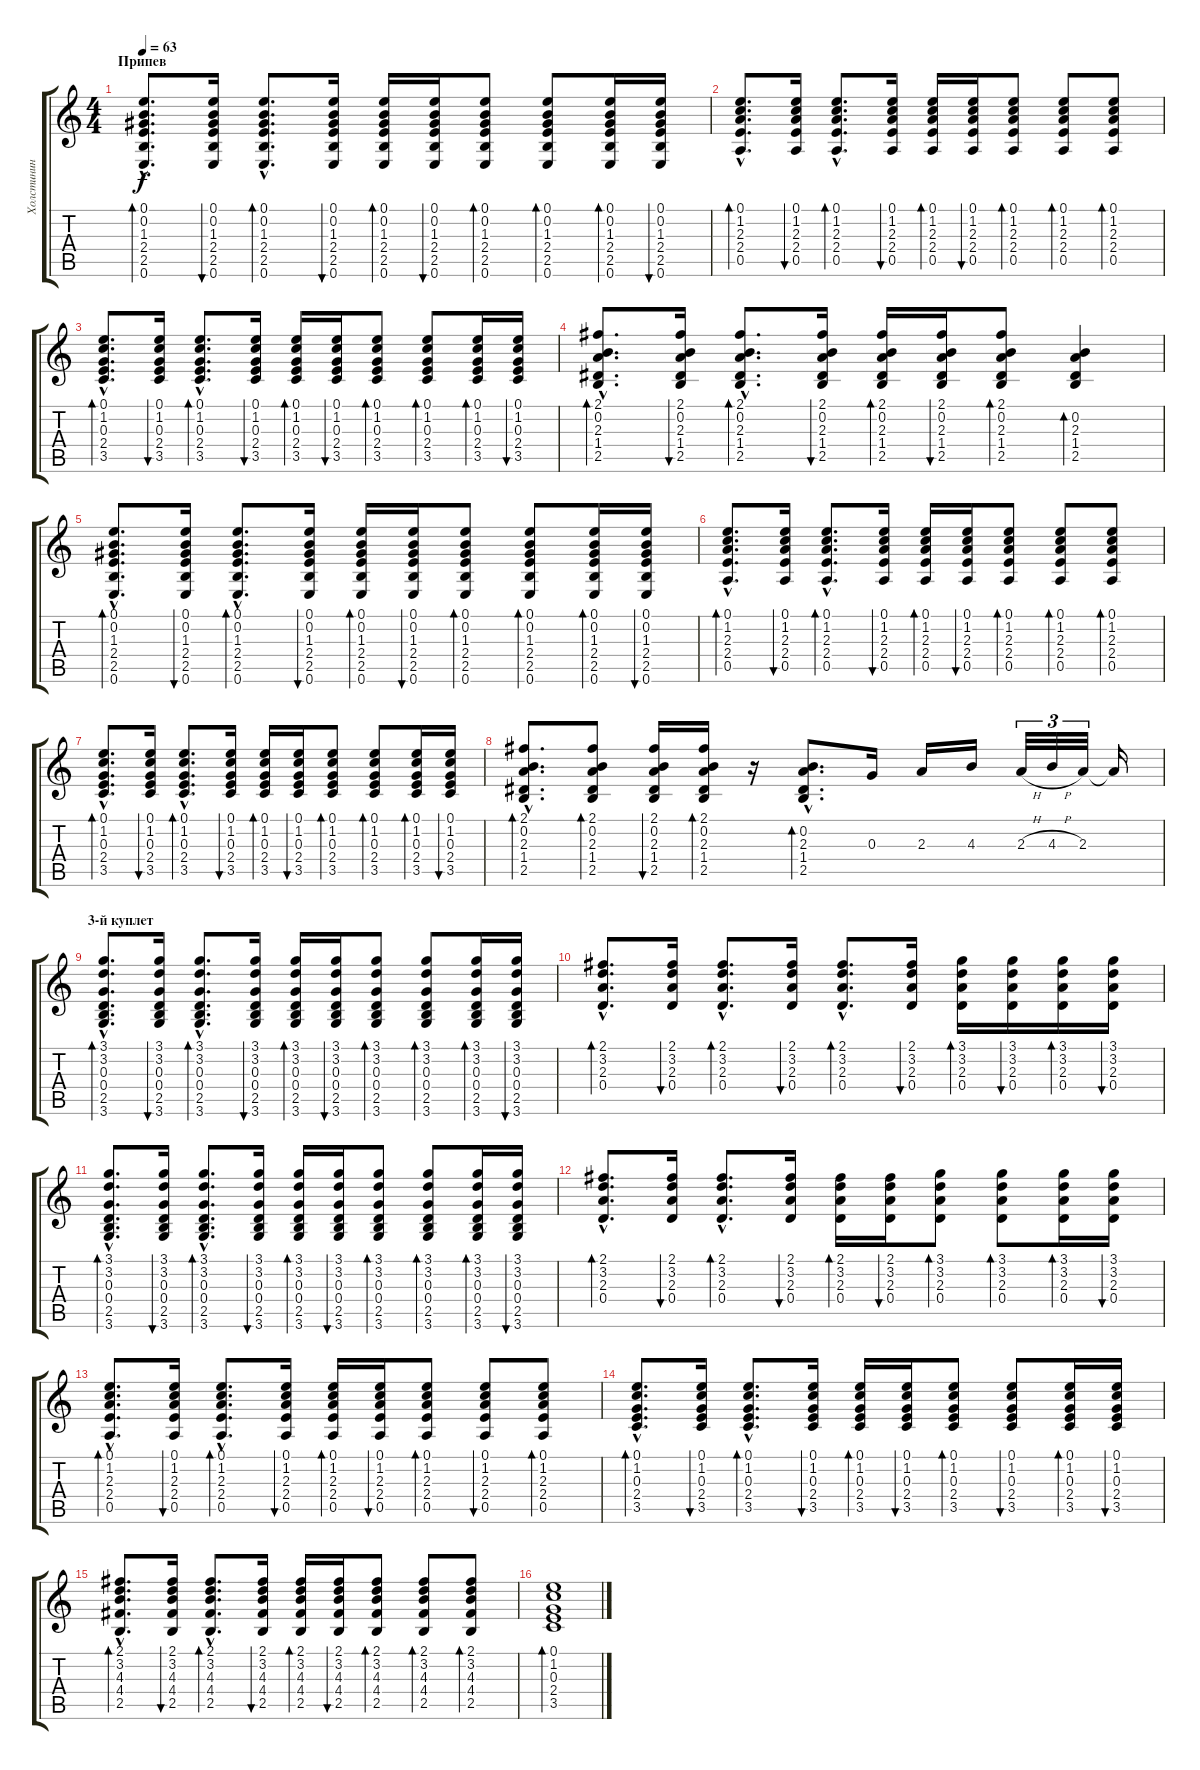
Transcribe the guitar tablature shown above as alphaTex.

\track ("Холстинин" "Холстинин") {instrument acousticguitarsteel}
\staff {score tabs}
\tuning (E4 B3 G3 D3 A2 E2) {hide}
\ts (4 4)
\section ("" "Припев")
\tempo 63
\clef g2
\ks c
(0.1{hac} 0.2{hac} 1.3{hac} 2.4{hac} 2.5{hac} 0.6{hac}).8{d bd 60 dy f} (0.1 0.2 1.3 2.4 2.5 0.6).16{bu 30} (0.1{hac} 0.2{hac} 1.3{hac} 2.4{hac} 2.5{hac} 0.6{hac}).8{d bd 30} (0.1 0.2 1.3 2.4 2.5 0.6).16{bu 30} (0.1 0.2 1.3 2.4 2.5 0.6).16{bd 30} (0.1 0.2 1.3 2.4 2.5 0.6).16{bu 30} (0.1 0.2 1.3 2.4 2.5 0.6).8{bd 30} (0.1 0.2 1.3 2.4 2.5 0.6).8{bd 30} (0.1 0.2 1.3 2.4 2.5 0.6).16{bd 30} (0.1 0.2 1.3 2.4 2.5 0.6).16{bu 30} |
(0.1{hac} 1.2{hac} 2.3{hac} 2.4{hac} 0.5{hac}).8{d bd 60} (0.1 1.2 2.3 2.4 0.5).16{bu 30} (0.1{hac} 1.2{hac} 2.3{hac} 2.4{hac} 0.5{hac}).8{d bd 30} (0.1 1.2 2.3 2.4 0.5).16{bu 30} (0.1 1.2 2.3 2.4 0.5).16{bd 30} (0.1 1.2 2.3 2.4 0.5).16{bu 30} (0.1 1.2 2.3 2.4 0.5).8{bd 30} (0.1 1.2 2.3 2.4 0.5).8{bd 30} (0.1 1.2 2.3 2.4 0.5).8{bd 30} |
(0.1{hac} 1.2{hac} 0.3{hac} 2.4{hac} 3.5{hac}).8{d bd 60} (0.1 1.2 0.3 2.4 3.5).16{bu 30} (0.1{hac} 1.2{hac} 0.3{hac} 2.4{hac} 3.5{hac}).8{d bd 30} (0.1 1.2 0.3 2.4 3.5).16{bu 30} (0.1 1.2 0.3 2.4 3.5).16{bd 30} (0.1 1.2 0.3 2.4 3.5).16{bu 30} (0.1 1.2 0.3 2.4 3.5).8{bd 30} (0.1 1.2 0.3 2.4 3.5).8{bd 30} (0.1 1.2 0.3 2.4 3.5).16{bd 30} (0.1 1.2 0.3 2.4 3.5).16{bu 30} |
(2.1{hac} 0.2{hac} 2.3{hac} 1.4{hac} 2.5{hac}).8{d bd 30} (2.1 0.2 2.3 1.4 2.5).16{bu 30} (2.1{hac} 0.2{hac} 2.3{hac} 1.4{hac} 2.5{hac}).8{d bd 30} (2.1 0.2 2.3 1.4 2.5).16{bu 30} (2.1 0.2 2.3 1.4 2.5).16{bd 30} (2.1 0.2 2.3 1.4 2.5).16{bu 30} (2.1 0.2 2.3 1.4 2.5).8{bd 30} (0.2 2.3 1.4 2.5).4{bd 30} |
(0.1{hac} 0.2{hac} 1.3{hac} 2.4{hac} 2.5{hac} 0.6{hac}).8{d bd 60} (0.1 0.2 1.3 2.4 2.5 0.6).16{bu 30} (0.1{hac} 0.2{hac} 1.3{hac} 2.4{hac} 2.5{hac} 0.6{hac}).8{d bd 30} (0.1 0.2 1.3 2.4 2.5 0.6).16{bu 30} (0.1 0.2 1.3 2.4 2.5 0.6).16{bd 30} (0.1 0.2 1.3 2.4 2.5 0.6).16{bu 30} (0.1 0.2 1.3 2.4 2.5 0.6).8{bd 30} (0.1 0.2 1.3 2.4 2.5 0.6).8{bd 30} (0.1 0.2 1.3 2.4 2.5 0.6).16{bd 30} (0.1 0.2 1.3 2.4 2.5 0.6).16{bu 30} |
(0.1{hac} 1.2{hac} 2.3{hac} 2.4{hac} 0.5{hac}).8{d bd 60} (0.1 1.2 2.3 2.4 0.5).16{bu 30} (0.1{hac} 1.2{hac} 2.3{hac} 2.4{hac} 0.5{hac}).8{d bd 30} (0.1 1.2 2.3 2.4 0.5).16{bu 30} (0.1 1.2 2.3 2.4 0.5).16{bd 30} (0.1 1.2 2.3 2.4 0.5).16{bu 30} (0.1 1.2 2.3 2.4 0.5).8{bd 30} (0.1 1.2 2.3 2.4 0.5).8{bd 30} (0.1 1.2 2.3 2.4 0.5).8{bd 30} |
(0.1{hac} 1.2{hac} 0.3{hac} 2.4{hac} 3.5{hac}).8{d bd 60} (0.1 1.2 0.3 2.4 3.5).16{bu 30} (0.1{hac} 1.2{hac} 0.3{hac} 2.4{hac} 3.5{hac}).8{d bd 30} (0.1 1.2 0.3 2.4 3.5).16{bu 30} (0.1 1.2 0.3 2.4 3.5).16{bd 30} (0.1 1.2 0.3 2.4 3.5).16{bu 30} (0.1 1.2 0.3 2.4 3.5).8{bd 30} (0.1 1.2 0.3 2.4 3.5).8{bd 30} (0.1 1.2 0.3 2.4 3.5).16{bd 30} (0.1 1.2 0.3 2.4 3.5).16{bu 30} |
(2.1{hac} 0.2{hac} 2.3{hac} 1.4{hac} 2.5{hac}).8{d bd 30} (2.1 0.2 2.3 1.4 2.5).8{bd 30} (2.1 0.2 2.3 1.4 2.5).16{bu 30} (2.1 0.2 2.3 1.4 2.5).16{bd 30} r.16 (0.2{hac} 2.3{hac} 1.4{hac} 2.5{hac}).8{d bd 30} 0.3.16 2.3.16 4.3.16 2.3{h}.32{tu (3 2)} 4.3{h}.32{tu (3 2)} 2.3.32{tu (3 2)} 2.3{t}.16 |
\section ("" "3-й куплет")
(3.1{hac} 3.2{hac} 0.3{hac} 0.4{hac} 2.5{hac} 3.6{hac}).8{d bd 30} (3.1 3.2 0.3 0.4 2.5 3.6).16{bu 30} (3.1{hac} 3.2{hac} 0.3{hac} 0.4{hac} 2.5{hac} 3.6{hac}).8{d bd 30} (3.1 3.2 0.3 0.4 2.5 3.6).16{bu 30} (3.1 3.2 0.3 0.4 2.5 3.6).16{bd 30} (3.1 3.2 0.3 0.4 2.5 3.6).16{bu 30} (3.1 3.2 0.3 0.4 2.5 3.6).8{bd 30} (3.1 3.2 0.3 0.4 2.5 3.6).8{bd 30} (3.1 3.2 0.3 0.4 2.5 3.6).16{bd 30} (3.1 3.2 0.3 0.4 2.5 3.6).16{bu 30} |
(2.1{hac} 3.2{hac} 2.3{hac} 0.4{hac}).8{d bd 30} (2.1 3.2 2.3 0.4).16{bu 30} (2.1{hac} 3.2{hac} 2.3{hac} 0.4{hac}).8{d bd 30} (2.1 3.2 2.3 0.4).16{bu 30} (2.1{hac} 3.2{hac} 2.3{hac} 0.4{hac}).8{d bd 30} (2.1 3.2 2.3 0.4).16{bu 30} (3.1 3.2 2.3 0.4).16{bd 30} (3.1 3.2 2.3 0.4).16{bu 30} (3.1 3.2 2.3 0.4).16{bd 30} (3.1 3.2 2.3 0.4).16{bu 30} |
(3.1{hac} 3.2{hac} 0.3{hac} 0.4{hac} 2.5{hac} 3.6{hac}).8{d bd 30} (3.1 3.2 0.3 0.4 2.5 3.6).16{bu 30} (3.1{hac} 3.2{hac} 0.3{hac} 0.4{hac} 2.5{hac} 3.6{hac}).8{d bd 30} (3.1 3.2 0.3 0.4 2.5 3.6).16{bu 30} (3.1 3.2 0.3 0.4 2.5 3.6).16{bd 30} (3.1 3.2 0.3 0.4 2.5 3.6).16{bu 30} (3.1 3.2 0.3 0.4 2.5 3.6).8{bd 30} (3.1 3.2 0.3 0.4 2.5 3.6).8{bd 30} (3.1 3.2 0.3 0.4 2.5 3.6).16{bd 30} (3.1 3.2 0.3 0.4 2.5 3.6).16{bu 30} |
(2.1{hac} 3.2{hac} 2.3{hac} 0.4{hac}).8{d bd 30} (2.1 3.2 2.3 0.4).16{bu 30} (2.1{hac} 3.2{hac} 2.3{hac} 0.4{hac}).8{d bd 30} (2.1 3.2 2.3 0.4).16{bu 30} (2.1 3.2 2.3 0.4).16{bd 30} (2.1 3.2 2.3 0.4).16{bu 30} (3.1 3.2 2.3 0.4).8{bd 30} (3.1 3.2 2.3 0.4).8{bd 30} (3.1 3.2 2.3 0.4).16{bd 30} (3.1 3.2 2.3 0.4).16{bu 30} |
(0.1{hac} 1.2{hac} 2.3{hac} 2.4{hac} 0.5{hac}).8{d bd 30} (0.1 1.2 2.3 2.4 0.5).16{bu 30} (0.1{hac} 1.2{hac} 2.3{hac} 2.4{hac} 0.5{hac}).8{d bd 30} (0.1 1.2 2.3 2.4 0.5).16{bu 30} (0.1 1.2 2.3 2.4 0.5).16{bd 30} (0.1 1.2 2.3 2.4 0.5).16{bu 30} (0.1 1.2 2.3 2.4 0.5).8{bd 30} (0.1 1.2 2.3 2.4 0.5).8{bu 30} (0.1 1.2 2.3 2.4 0.5).8{bd 30} |
(0.1{hac} 1.2{hac} 0.3{hac} 2.4{hac} 3.5{hac}).8{d bd 30} (0.1 1.2 0.3 2.4 3.5).16{bu 30} (0.1{hac} 1.2{hac} 0.3{hac} 2.4{hac} 3.5{hac}).8{d bd 30} (0.1 1.2 0.3 2.4 3.5).16{bu 30} (0.1 1.2 0.3 2.4 3.5).16{bd 30} (0.1 1.2 0.3 2.4 3.5).16{bu 30} (0.1 1.2 0.3 2.4 3.5).8{bd 30} (0.1 1.2 0.3 2.4 3.5).8{bu 30} (0.1 1.2 0.3 2.4 3.5).16{bd 30} (0.1 1.2 0.3 2.4 3.5).16{bu 30} |
(2.1{hac} 3.2{hac} 4.3{hac} 4.4{hac} 2.5{hac}).8{d bd 30} (2.1 3.2 4.3 4.4 2.5).16{bu 30} (2.1{hac} 3.2{hac} 4.3{hac} 4.4{hac} 2.5{hac}).8{d bd 30} (2.1 3.2 4.3 4.4 2.5).16{bu 30} (2.1 3.2 4.3 4.4 2.5).16{bd 30} (2.1 3.2 4.3 4.4 2.5).16{bu 30} (2.1 3.2 4.3 4.4 2.5).8{bd 30} (2.1 3.2 4.3 4.4 2.5).8{bd 30} (2.1 3.2 4.3 4.4 2.5).8{bd 30} |
(0.1 1.2 0.3 2.4 3.5).1{bd 240}
